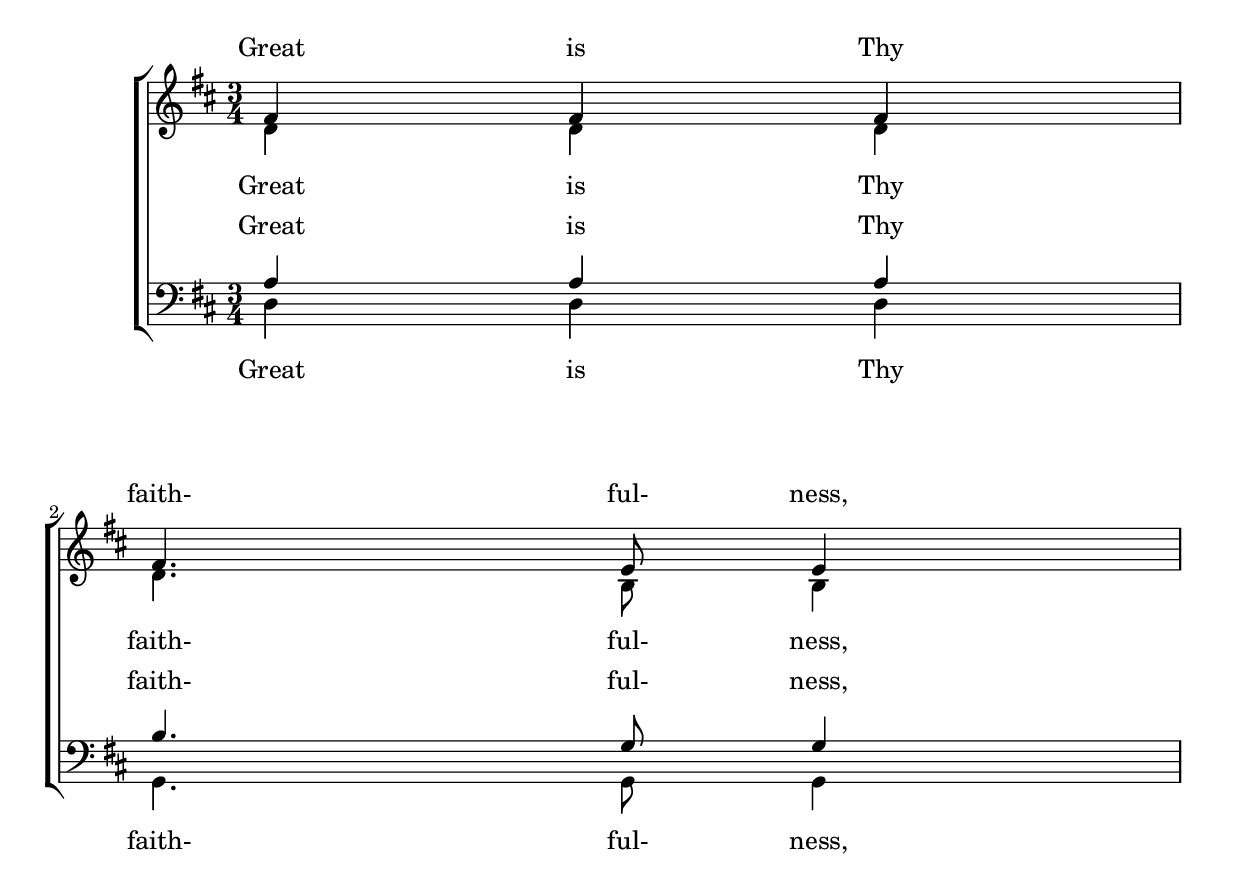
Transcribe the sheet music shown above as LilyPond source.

%% DO NOT EDIT this file manually; it is automatically
%% generated from LSR http://lsr.dsi.unimi.it
%% Make any changes in LSR itself, or in Documentation/snippets/new/ ,
%% and then run scripts/auxiliar/makelsr.py
%%
%% This file is in the public domain.
\version "2.14.2"

\header {
%% Translation of GIT committish: b482c3e5b56c3841a88d957e0ca12964bd3e64fa
  texidoces = "
El motor de espaciado vertical cambió en la versión 2.14.  Esto puede
hacer que se altere el espaciado de la letra de las canciones.  Es
posible fijar propiedades para los contextos @code{Lyric} y
@code{Staff} de forma que el motor de espaciado se comporte como lo
hacía en la versión 2.12.

"

  doctitlees = "Conseguir el espaciado de la letra de la versión 2.12
  en versiones más recientes"

%% Translation of GIT committish: 0f93dd92ffa0319328e58148458d22c5448b3d58
  texidocfr = "
La version 2.14 a donné naissance à un nouveau moteur pour l'espacement
vertical des paroles.  Celles-ci peuvent donc se retrouver positionnées
différemment.  Le moteur adoptera les usages de la version 2.12 une fois
que vous aurez réglé certaines propriétés des contextes @code{Lyric} et
@code{Staff}.

"
  doctitlefr = "Espacement des paroles selon les pratiques de la version 2.12"


  lsrtags = "vocal-music"

  texidoc = "
The vertical spacing engine changed for version 2.14.  This can cause
lyrics to be spaced differently.  It is possible to set properties for
@code{Lyric} and @code{Staff} contexts to get the spacing engine to
behave as it did in version 2.12.

"
  doctitle = "Obtaining 2.12 lyrics spacing in newer versions"
} % begin verbatim

global = {
  \key d \major
  \time 3/4
}

sopMusic = \relative c' {
  % VERSE ONE
  fis4 fis fis | \break
  fis4. e8 e4
}

altoMusic = \relative c' {
  % VERSE ONE
  d4 d d |
  d4. b8 b4 |
}

tenorMusic = \relative c' {
  a4 a a |
  b4. g8 g4 |
}

bassMusic = \relative c {
  d4 d d |
  g,4. g8 g4 |
}

words = \lyricmode {
  Great is Thy faith- ful- ness,
}

\score {
  \new ChoirStaff <<
    \new Lyrics = sopranos
    \new Staff = women <<
      \new Voice = "sopranos" {
        \voiceOne
        \global \sopMusic
      }
      \new Voice = "altos" {
        \voiceTwo
        \global \altoMusic
      }
    >>
    \new Lyrics = "altos"
    \new Lyrics = "tenors"
    \new Staff = men <<
      \clef bass
      \new Voice = "tenors" {
        \voiceOne
        \global \tenorMusic
      }
      \new Voice = "basses" {
        \voiceTwo  \global \bassMusic
      }
    >>
    \new Lyrics = basses
    \context Lyrics = sopranos \lyricsto sopranos \words
    \context Lyrics = altos \lyricsto altos \words
    \context Lyrics = tenors \lyricsto tenors \words
    \context Lyrics = basses \lyricsto basses \words
  >>
  \layout {
    \context {
      \Lyrics
      \override VerticalAxisGroup #'staff-affinity = ##f
      \override VerticalAxisGroup #'staff-staff-spacing =
        #'((basic-distance . 0)
	   (minimum-distance . 2)
	   (padding . 2))
    }
    \context {
      \Staff
      \override VerticalAxisGroup #'staff-staff-spacing =
        #'((basic-distance . 0)
	   (minimum-distance . 2)
	   (padding . 2))
    }
  }
}
